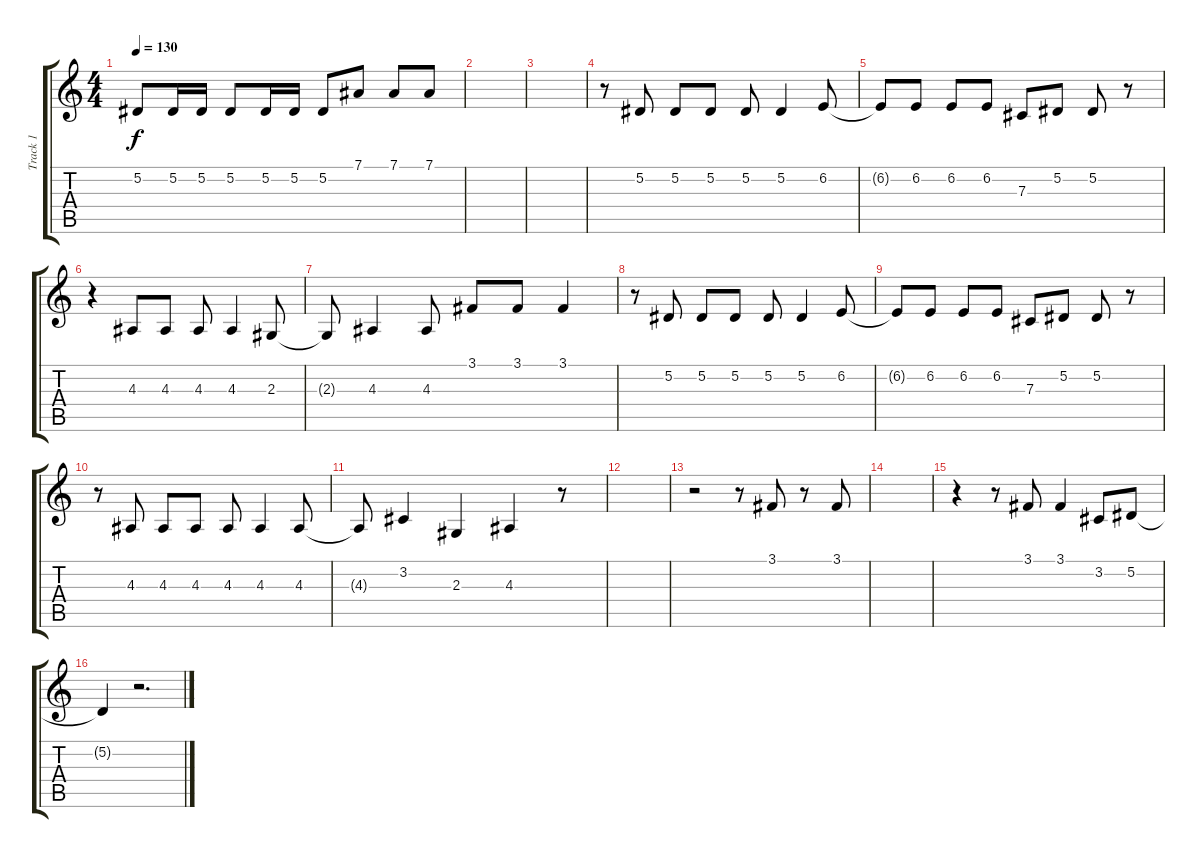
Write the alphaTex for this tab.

\track ("Track 1" "Track 1") {instrument cello}
\staff {score tabs}
\tuning (Eb4 Bb3 Gb3 Db3 Ab2 Eb2) {hide}
\ts (4 4)
\tempo 130
\clef g2
\ks c
5.2.8{dy f} 5.2.16 5.2.16 5.2.8 5.2.16 5.2.16 5.2.8 7.1.8 7.1.8 7.1.8 |
|
|
r.8 5.2.8 5.2.8 5.2.8 5.2.8 5.2.4 6.2.8 |
6.2{t}.8 6.2.8 6.2.8 6.2.8 7.3.8 5.2.8 5.2.8 r.8 |
r.4 4.3.8 4.3.8 4.3.8 4.3.4 2.3.8 |
2.3{t}.8 4.3.4 4.3.8 3.1.8 3.1.8 3.1.4 |
r.8 5.2.8 5.2.8 5.2.8 5.2.8 5.2.4 6.2.8 |
6.2{t}.8 6.2.8 6.2.8 6.2.8 7.3.8 5.2.8 5.2.8 r.8 |
r.8 4.3.8 4.3.8 4.3.8 4.3.8 4.3.4 4.3.8 |
4.3{t}.8 3.2.4 2.3.4 4.3.4 r.8 |
|
r.2 r.8 3.1.8 r.8 3.1.8 |
|
r.4 r.8 3.1.8 3.1.4 3.2.8 5.2.8 |
5.2{t}.4 r.2{d}
